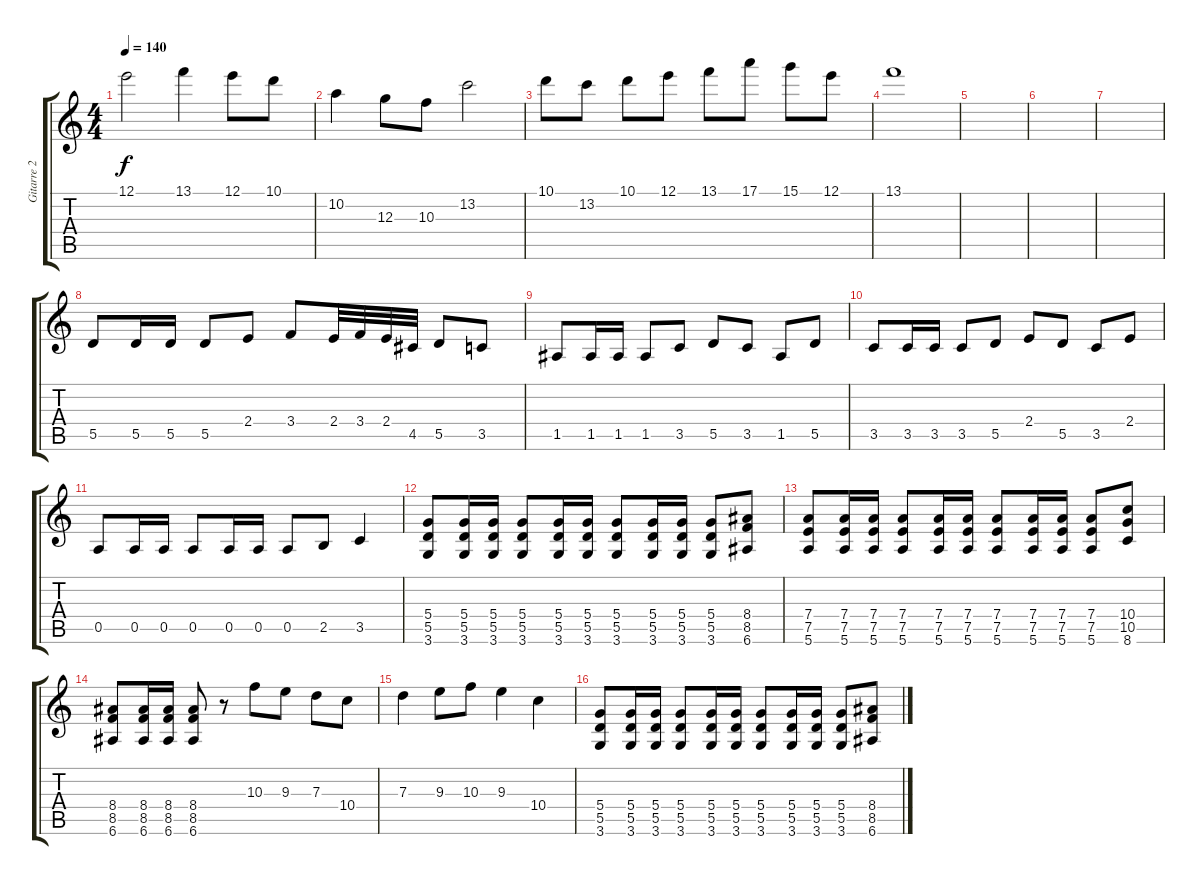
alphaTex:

\track ("Gitarre 2" "Gitarre 2") {instrument distortionguitar}
\staff {score tabs}
\tuning (E4 B3 G3 D3 A2 E2) {hide}
\ts (4 4)
\tempo 140
\clef g2
\ks c
12.1.2{dy f} 13.1.4 12.1.8 10.1.8 |
10.2.4 12.3.8 10.3.8 13.2.2 |
10.1.8 13.2.8 10.1.8 12.1.8 13.1.8 17.1.8 15.1.8 12.1.8 |
13.1.1 |
|
|
|
5.5.8 5.5.16 5.5.16 5.5.8 2.4.8 3.4.8 2.4.32 3.4.32 2.4.32 4.5.32 5.5.8 3.5.8 |
1.5.8 1.5.16 1.5.16 1.5.8 3.5.8 5.5.8 3.5.8 1.5.8 5.5.8 |
3.5.8 3.5.16 3.5.16 3.5.8 5.5.8 2.4.8 5.5.8 3.5.8 2.4.8 |
0.5.8 0.5.16 0.5.16 0.5.8 0.5.16 0.5.16 0.5.8 2.5.8 3.5.4 |
(5.4 5.5 3.6).8 (5.4 5.5 3.6).16 (5.4 5.5 3.6).16 (5.4 5.5 3.6).8 (5.4 5.5 3.6).16 (5.4 5.5 3.6).16 (5.4 5.5 3.6).8 (5.4 5.5 3.6).16 (5.4 5.5 3.6).16 (5.4 5.5 3.6).8 (8.4 8.5 6.6).8 |
(7.4 7.5 5.6).8 (7.4 7.5 5.6).16 (7.4 7.5 5.6).16 (7.4 7.5 5.6).8 (7.4 7.5 5.6).16 (7.4 7.5 5.6).16 (7.4 7.5 5.6).8 (7.4 7.5 5.6).16 (7.4 7.5 5.6).16 (7.4 7.5 5.6).8 (10.4 10.5 8.6).8 |
(8.4 8.5 6.6).8 (8.4 8.5 6.6).16 (8.4 8.5 6.6).16 (8.4 8.5 6.6).8 r.8 10.3.8 9.3.8 7.3.8 10.4.8 |
7.3.4 9.3.8 10.3.8 9.3.4 10.4.4 |
(5.4 5.5 3.6).8 (5.4 5.5 3.6).16 (5.4 5.5 3.6).16 (5.4 5.5 3.6).8 (5.4 5.5 3.6).16 (5.4 5.5 3.6).16 (5.4 5.5 3.6).8 (5.4 5.5 3.6).16 (5.4 5.5 3.6).16 (5.4 5.5 3.6).8 (8.4 8.5 6.6).8
